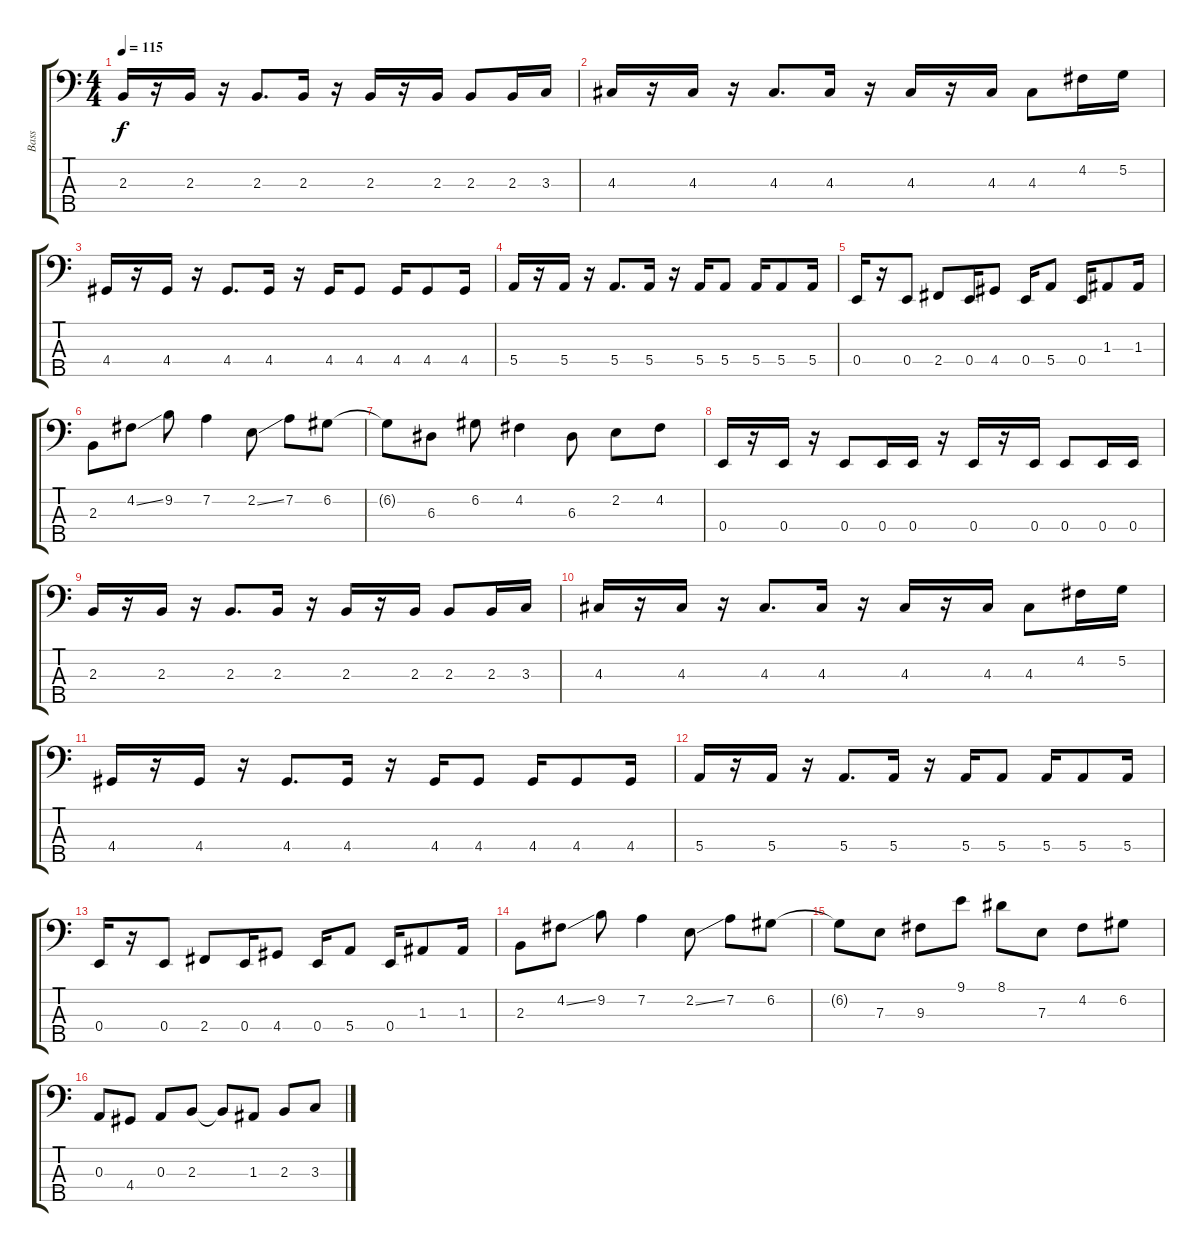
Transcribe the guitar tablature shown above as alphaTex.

\track ("Bass" "Bass") {instrument electricbasspick}
\staff {score tabs}
\tuning (G2 D2 A1 E1 B0) {hide}
\ts (4 4)
\tempo 115
\clef f4
\ks c
2.3.16{dy f} r.16 2.3.16 r.16 2.3.8{d} 2.3.16 r.16 2.3.16 r.16 2.3.16 2.3.8 2.3.16 3.3.16 |
4.3.16 r.16 4.3.16 r.16 4.3.8{d} 4.3.16 r.16 4.3.16 r.16 4.3.16 4.3.8 4.2.16 5.2.16 |
4.4.16 r.16 4.4.16 r.16 4.4.8{d} 4.4.16 r.16 4.4.16 4.4.8 4.4.16 4.4.8 4.4.16 |
5.4.16 r.16 5.4.16 r.16 5.4.8{d} 5.4.16 r.16 5.4.16 5.4.8 5.4.16 5.4.8 5.4.16 |
0.4.16 r.16 0.4.8 2.4.8 0.4.16 4.4.8 0.4.16 5.4.8 0.4.16 1.3.8 1.3.16 |
2.3.8 4.2{ss}.8 9.2.8 7.2.4 2.2{ss}.8 7.2.8 6.2.8 |
6.2{t}.8 6.3.8 6.2.8 4.2.4 6.3.8 2.2.8 4.2.8 |
0.4.16 r.16 0.4.16 r.16 0.4.8 0.4.16 0.4.16 r.16 0.4.16 r.16 0.4.16 0.4.8 0.4.16 0.4.16 |
2.3.16 r.16 2.3.16 r.16 2.3.8{d} 2.3.16 r.16 2.3.16 r.16 2.3.16 2.3.8 2.3.16 3.3.16 |
4.3.16 r.16 4.3.16 r.16 4.3.8{d} 4.3.16 r.16 4.3.16 r.16 4.3.16 4.3.8 4.2.16 5.2.16 |
4.4.16 r.16 4.4.16 r.16 4.4.8{d} 4.4.16 r.16 4.4.16 4.4.8 4.4.16 4.4.8 4.4.16 |
5.4.16 r.16 5.4.16 r.16 5.4.8{d} 5.4.16 r.16 5.4.16 5.4.8 5.4.16 5.4.8 5.4.16 |
0.4.16 r.16 0.4.8 2.4.8 0.4.16 4.4.8 0.4.16 5.4.8 0.4.16 1.3.8 1.3.16 |
2.3.8 4.2{ss}.8 9.2.8 7.2.4 2.2{ss}.8 7.2.8 6.2.8 |
6.2{t}.8 7.3.8 9.3.8 9.1.8 8.1.8 7.3.8 4.2.8 6.2.8 |
0.3.8 4.4.8 0.3.8 2.3.8 2.3{t}.8 1.3.8 2.3.8 3.3.8
